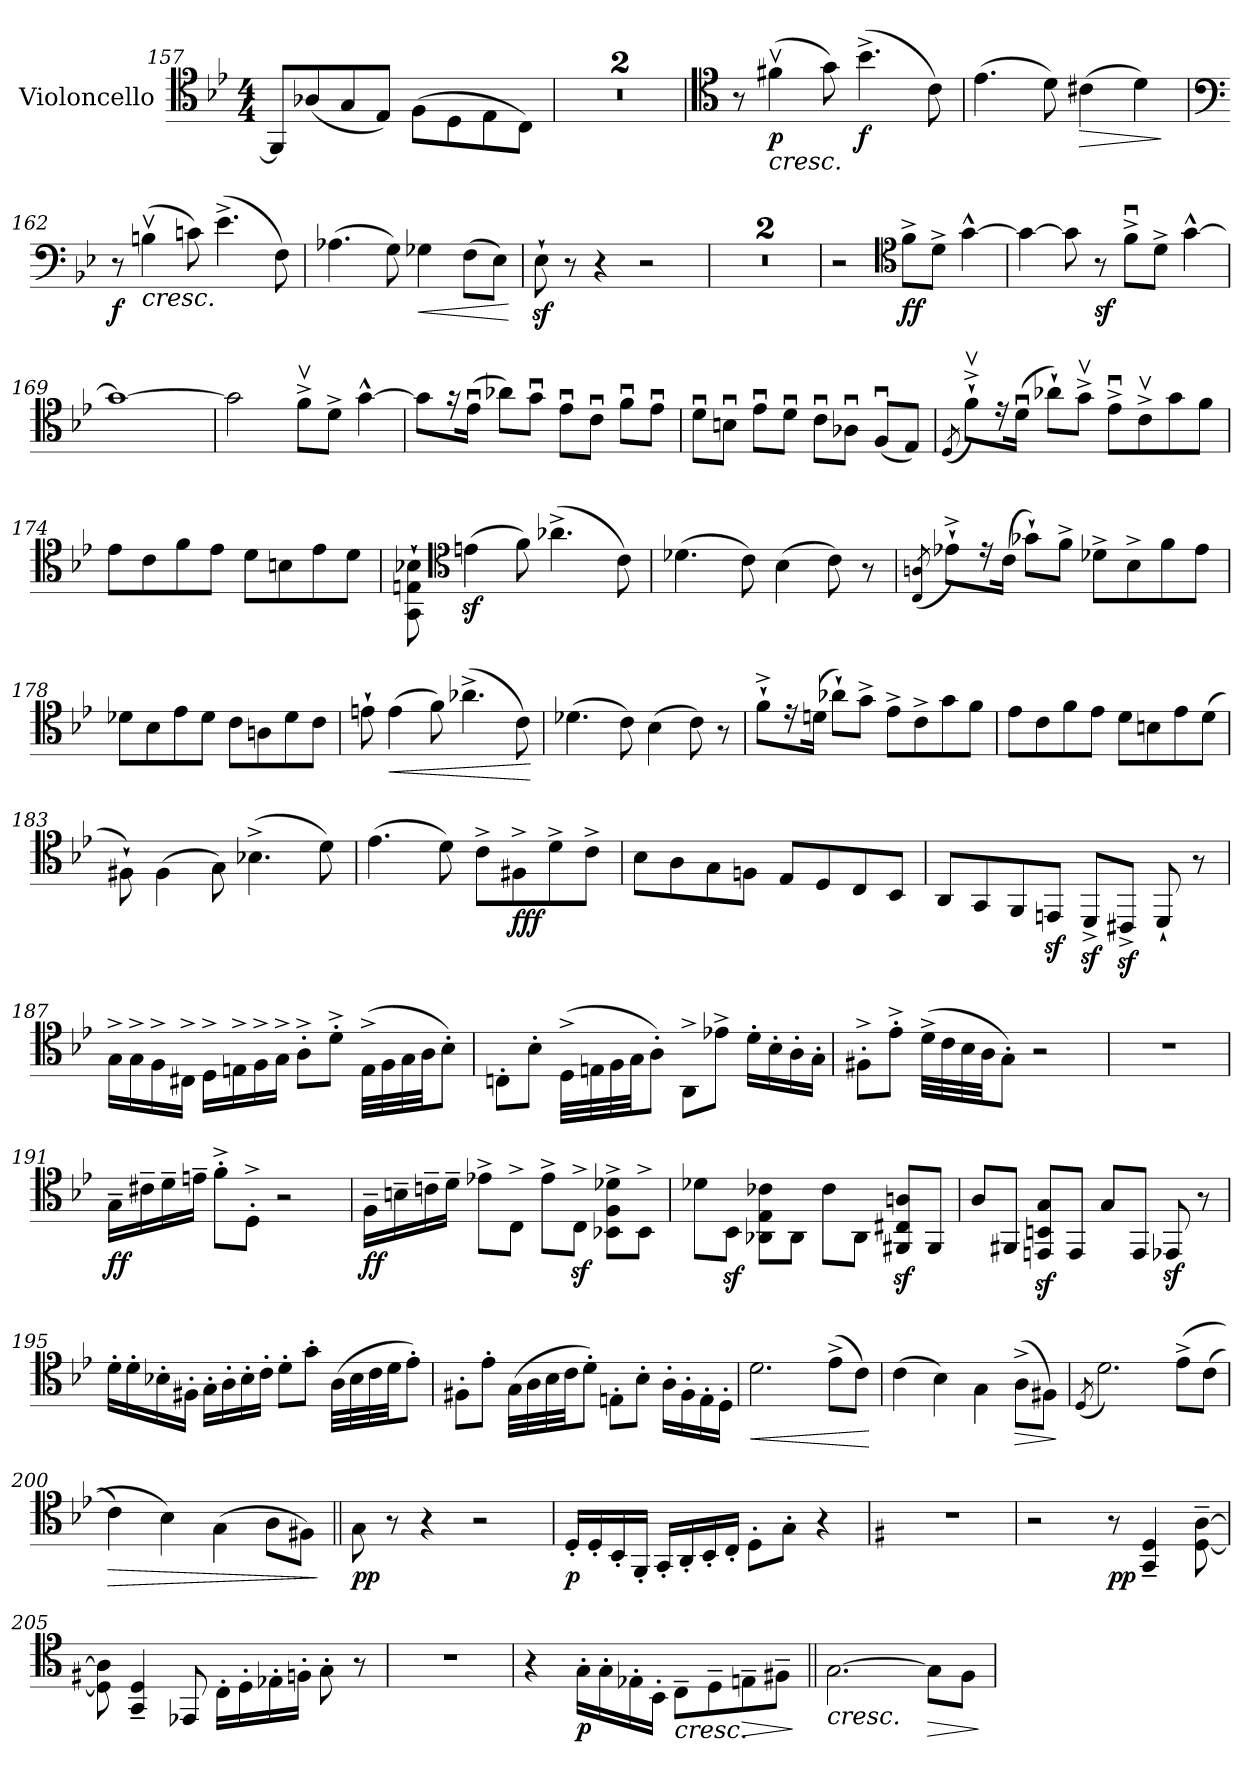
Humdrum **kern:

**kern	**dynam
*part1	*part1
*staff1	*staff1
*I"Violoncello	*
*I'Vc	*
*clefC4	*
*k[b-e-]	*
*M4/4	*
=157	=157
8FF/L]	.
(8A-X/	.
8G/	.
8E-/J)	.
(8F\L	.
8D\	.
8E-\	.
8C\J)	.
=158	=158
1r	.
=159	=159
1r	.
=160	=160
*clefC4	*
!	!LO:DY:a
8r	other-dynamics
!	!LO:HP:b
!	!LO:DY:n=1:b
(4f#Xv\	< p
8g\)	.
!	!LO:DY:n=2:b
(4.b-^\	f
8c\)	.
.	[
!!LO:LB:g=z
=161	=161
(4.e-\	.
8d\)	.
!	!LO:HP:b
(4c#X\	>
4d\)	.
.	]
=162	=162
*clefF4	*
!	!LO:DY:b
8r	f
!	!LO:HP:b
(4Bnv\	<
8cn\)	.
!	!LO:DY:b
(4.e-^\	other-dynamics
8F\)	.
.	[
=163	=163
(4.A-X\	.
8G\)	.
!	!LO:HP:b
4G-X\	<
(8F\L	.
8E-\J)	.
.	[
=164	=164
8E-z<`\	.
8r	.
4r	.
2r	.
=165	=165
1r	.
=166	=166
1r	.
!!LO:LB:g=z
=167	=167
2r	.
*clefC4	*
!	!LO:DY:b
8f^\L	ff
8d^\J	.
[4g^^\	.
=168	=168
4g\_	.
8g\]	.
!	!LO:DY:b
8r	sf
8fu^\L	.
8d^\J	.
[4g^^\	.
=169	=169
1g_	.
=170	=170
2g\]	.
8fv^\L	.
8d^\J	.
[4g^^\	.
=171	=171
8g\L]	.
16r	.
(16e-u\Jk	.
8a-X\L)	.
8gu\J	.
8e-u\L	.
8cu\J	.
8fu\L	.
8e-u\J	.
!!LO:LB:g=z
=172	=172
8du\L	.
8Bnu\J	.
8e-u\L	.
8du\J	.
8cu\L	.
8A-Xu\J	.
(8Fu/L	.
8E-/J)	.
=173	=173
(>8qD/	.
8fv`^\L)	.
16r	.
(16du\Jk	.
8a-X`\L)	.
8gv^\J	.
8e-u^\L	.
8cv^\	.
!	!LO:DY:a
8g\	other-dynamics
8f\J	.
=174	=174
8e-\L	.
8c\	.
8f\	.
8e-\J	.
8d\L	.
8Bn\	.
8e-\	.
8d\J	.
!!LO:LB:g=z
=175	=175
8GG\` 8En\` 8B-X\`	.
*clefC4	*
(4enz<\	.
8f\)	.
(4.a-X^\	.
8c\)	.
=176	=176
(4.d-X\	.
8c\)	.
(4B-\	.
8c\)	.
8r	.
=177	=177
(8qC/ 8qAn/	.
8e-X`^\L)	.
16r	.
(16c\Jk	.
8g-X`\L)	.
8f^\J	.
8d-X^\L	.
!	!LO:DY:a
8B-^\	other-dynamics
8f\	.
8e-\J	.
=178	=178
8d-X\L	.
8B-\	.
8e-\	.
8d-\J	.
8c\L	.
8An\	.
8d-\	.
8c\J	.
!!LO:LB:g=z
=179	=179
8en`\	.
!	!LO:HP:b
(4e\	<
8f\)	.
(4.a-X^\	.
8c\)	.
.	[
=180	=180
(4.d-X\	.
8c\)	.
(4B-\	.
8c\)	.
8r	.
=181	=181
8f`^\L	.
16r	.
(16dn\Jk	.
8a-X`\L)	.
8g^\J	.
8e-^\L	.
8c^\	.
8g\	.
!	!LO:DY:a
8f\J	other-dynamics
=182	=182
8e-\L	.
8c\	.
8f\	.
8e-\J	.
8d\L	.
8Bn\	.
8e-\	.
(8d\J	.
!!LO:LB:g=z
=183	=183
8F#X`\)	.
(4F#\	.
8G\)	.
(4.B-X^\	.
8d\)	.
=184	=184
(4.e-\	.
8d\)	.
8c^\L	.
!	!LO:DY:b
8F#X^\	fff
8d^\	.
8c^\J	.
=185	=185
!	!LO:DY:a
8B-\L	other-dynamics
8A\	.
8G\	.
8Fn\J	.
8E-/L	.
8D/	.
8C/	.
8BB-/J	.
=186	=186
8AA/L	.
8GG/	.
8FF/	.
8EEnz</J	.
8DDz<^/L	.
8CC#Xz<^/J	.
8DD`/	.
8r	.
!!LO:LB:g=z
=187	=187
16G^\LL	.
16G^\	.
16F^\	.
16C#X^\JJ	.
16D^\LL	.
16En^\	.
16F^\	.
16G^\JJ	.
8A^'\L	.
8d'^\J	.
(32E^\LLL	.
32F\	.
32G\	.
32A\JJ	.
8B-'\J)	.
=188	=188
8Cn'\L	.
8B-'\J	.
(32D^\LLL	.
32En\	.
32F\	.
32G\JJ	.
8A'\J)	.
8AA^\L	.
8e-X^\J	.
16d'\LL	.
16B-'\	.
16A'\	.
16G'\JJ	.
!!LO:LB:g=z
=189	=189
8F#X'^\L	.
8e-'^\J	.
(32d^\LLL	.
32c\	.
32B-\	.
32A\JJ	.
8G'\J)	.
2r	.
=190	=190
1r	.
=191	=191
!	!LO:DY:b
16G~\LL	ff
16c#X~\	.
16d~\	.
16en~\JJ	.
8f'^\L	.
8D'^\J	.
2r	.
!!LO:LB:g=z
=192	=192
!	!LO:DY:b
16F~\LL	ff
16Bn~\	.
16cn~\	.
16d~\JJ	.
8e-X^\L	.
8C^\J	.
8e-^\L	.
8Cz<^\J	.
8BB-X\^ 8F\^ 8d-X\^L	.
!	!LO:DY:a
8BB-^\J	other-dynamics
=193	=193
8d-X\L	.
8BB-z<\J	.
8AA-X\ 8E-\ 8c-X\L	.
8AA-\J	.
8c-\L	.
8AA-\J	.
8FF#X/z< 8C#X/z< 8An/z<L	.
8FF#/J	.
=194	=194
8A/L	.
8FF#X/J	.
8EEn/z< 8BBn/z< 8G/z<L	.
8EE/J	.
8G/L	.
8EE/J	.
8EE-Xz</	.
8r	.
!!LO:PB:g=z
=195	=195
16d'\LL	.
16d'\	.
16B-X'\	.
16F#X'\JJ	.
16G'\LL	.
16A'\	.
16B-'\	.
16c'\JJ	.
8d'\L	.
8g'\J	.
(32A\LLL	.
32B-\	.
32c\	.
32d\JJ	.
8e-'\J)	.
=196	=196
!	!LO:DY:b
8F#X'\L	other-dynamics
8e-'\J	.
(32G\LLL	.
32A\	.
32B-\	.
32c\JJ	.
8d'\J)	.
8En'\L	.
8B-'\J	.
16A'\LL	.
16F#'\	.
16E'\	.
16D'\JJ	.
=197	=197
!	!LO:HP:b
!	!LO:DY:n=1:a
!	!LO:DY:n=2:b
2.d\	< other-dynamics p
(8e-^\L	.
8c\J)	.
.	[
!!LO:LB:g=z
=198	=198
(4c\	.
4B-\)	.
4G\	.
!	!LO:HP:b
(8A^\L	>
8F#X\J)	.
.	]
=199	=199
(>8qD/	.
2.d\)	.
(8e-^\L	.
(8c\J	.
=200	=200
!	!LO:HP:b
4c\)	>
4B-\)	.
(4G\	.
8A\L	.
8F#X\J)	.
.	]
=201||	=201||
!	!LO:DY:b
8G\	pp
8r	.
4r	.
2r	.
=202	=202
!	!LO:DY:b
16D'/LL	p
16D'/	.
16BB-'/	.
16FF'/JJ	.
16GG'/LL	.
16AA'/	.
16BB-'/	.
16C'/JJ	.
8D'\L	.
8G'\J	.
4r	.
=203	=203
*k[f#]	*
1r	.
=204	=204
2r	.
!	!LO:DY:b
8r	pp
4GG/~ 4D/~	.
[8D\~ [8A\~	.
!!LO:LB:g=z
=205	=205
8D\] 8A\]	.
4GG/~ 4D/~	.
8EE-X/	.
16C'\LL	.
16D'\	.
16E-X'\	.
16Fn'\JJ	.
8G'\	.
8r	.
=206	=206
1r	.
=207	=207
!	!LO:DY:a
4r	other-dynamics
!	!LO:DY:b
16G'\LL	p
16G'\	.
16E-X'\	.
16BB'\JJ	.
!	!LO:HP:b
8C~\L	<
8D~\	.
!	!LO:HP:b
8En~\	>
8F#X~\J	.
.	[ ]
=208||	=208||
!	!LO:HP:b
[2.G\	<
!	!LO:HP:b
8G\L]	>
8F#\J	.
.	[ ]
=	=
*-	*-
